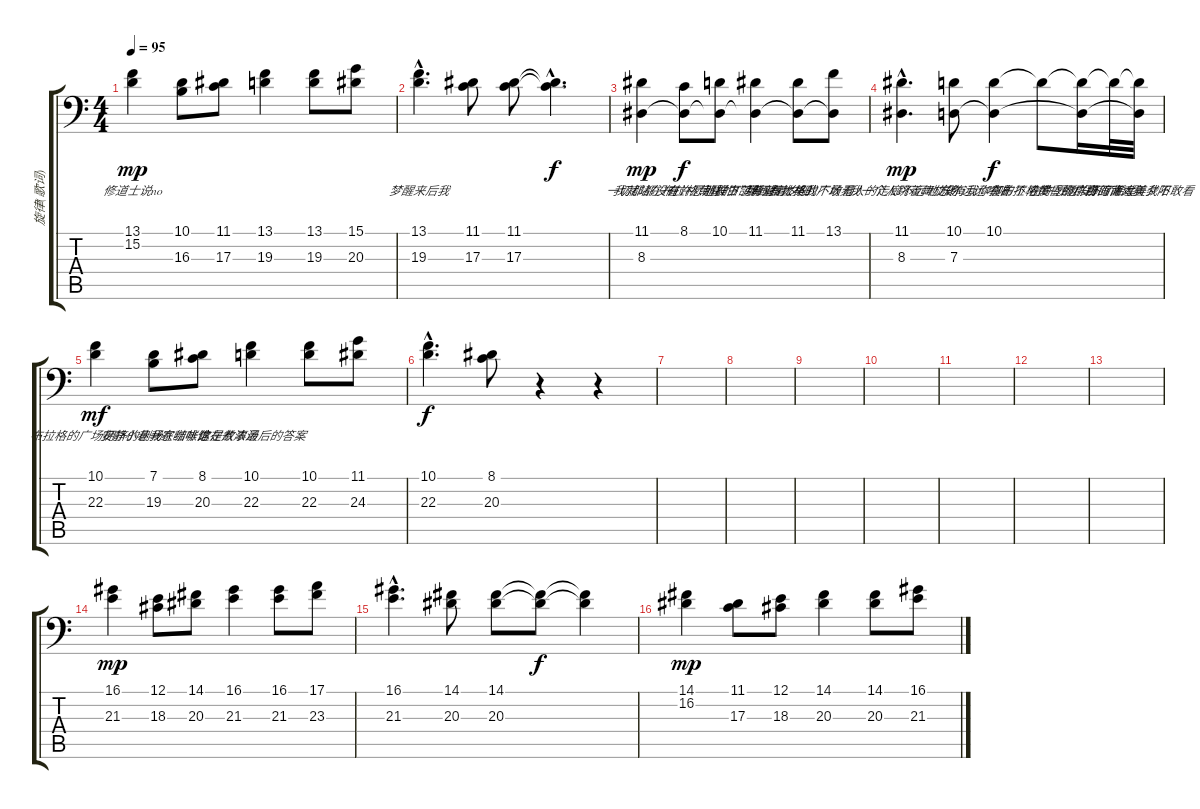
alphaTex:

\track ("旋律(歌词)" "旋律(歌词)") {instrument sopranosax}
\staff {score tabs}
\tuning (E3 B2 G2 D2 A1 E1) {hide}
\ts (4 4)
\tempo 95
\clef f4
\ks c
(13.1 15.2).4{lyrics (0 "修道士说no") lyrics (1 "") lyrics (2 "") lyrics (3 "") lyrics (4 "") dy mp} (10.1 16.3).8{lyrics (0 "") lyrics (1 "") lyrics (2 "") lyrics (3 "") lyrics (4 "")} (11.1 17.3).8{lyrics (0 "") lyrics (1 "") lyrics (2 "") lyrics (3 "") lyrics (4 "")} (13.1 19.3).4{lyrics (0 "") lyrics (1 "") lyrics (2 "") lyrics (3 "") lyrics (4 "")} (13.1 19.3).8{lyrics (0 "") lyrics (1 "") lyrics (2 "") lyrics (3 "") lyrics (4 "")} (15.1 20.3).8{lyrics (0 "") lyrics (1 "") lyrics (2 "") lyrics (3 "") lyrics (4 "")} |
(13.1{hac} 19.3{hac}).4{d lyrics (0 "梦醒来后我") lyrics (1 "") lyrics (2 "") lyrics (3 "") lyrics (4 "")} (11.1 17.3).8{lyrics (0 "") lyrics (1 "") lyrics (2 "") lyrics (3 "") lyrics (4 "")} (11.1 17.3).8{lyrics (0 "") lyrics (1 "") lyrics (2 "") lyrics (3 "") lyrics (4 "")} (11.1{hac t} 17.3{hac t}).4{d lyrics (0 "") lyrics (1 "") lyrics (2 "") lyrics (3 "") lyrics (4 "") dy f} |
(11.1 8.3).4{lyrics (0 "一切都都没有") lyrics (1 "") lyrics (2 "") lyrics (3 "") lyrics (4 "") dy mp} (8.1 8.3{t}).8{lyrics (0 "我就站在布拉格黄昏的广场") lyrics (1 "") lyrics (2 "") lyrics (3 "") lyrics (4 "") dy f} (10.1 8.3{t}).8{lyrics (0 "在许愿池投下了希望") lyrics (1 "") lyrics (2 "") lyrics (3 "") lyrics (4 "")} (11.1 8.3{t}).4{lyrics (0 "那群白鸽背对着夕阳") lyrics (1 "") lyrics (2 "") lyrics (3 "") lyrics (4 "")} (11.1 8.3{t}).8{lyrics (0 "那画面太美我不敢看") lyrics (1 "") lyrics (2 "") lyrics (3 "") lyrics (4 "")} (13.1 8.3{t}).8{lyrics (0 "布拉格的广场无人的走廊") lyrics (1 "") lyrics (2 "") lyrics (3 "") lyrics (4 "")} |
(11.1{hac} 8.3{hac}).4{d lyrics (0 "我一个人跳着舞旋转") lyrics (1 "") lyrics (2 "") lyrics (3 "") lyrics (4 "") dy mp} (10.1 7.3).8{lyrics (0 "不远地方你远远吟唱") lyrics (1 "") lyrics (2 "") lyrics (3 "") lyrics (4 "")} (10.1 7.3{t}).4{lyrics (0 "没有我你真的不习惯") lyrics (1 "") lyrics (2 "") lyrics (3 "") lyrics (4 "") dy f} 10.1{t}.8{lyrics (0 "在布拉格黄昏的广场") lyrics (1 "") lyrics (2 "") lyrics (3 "") lyrics (4 "")} (10.1{t} 7.3{t}).16{lyrics (0 "在许愿池投下了希望") lyrics (1 "") lyrics (2 "") lyrics (3 "") lyrics (4 "")} 10.1{t}.32{lyrics (0 "那群白鸽背对着夕阳") lyrics (1 "") lyrics (2 "") lyrics (3 "") lyrics (4 "")} (10.1{t} 7.3{t}).32{lyrics (0 "那画面太美我不敢看") lyrics (1 "") lyrics (2 "") lyrics (3 "") lyrics (4 "")} |
(10.1 22.3).4{lyrics (0 "布拉格的广场拥挤的剧场") lyrics (1 "") lyrics (2 "") lyrics (3 "") lyrics (4 "") dy mf} (7.1 19.3).8{lyrics (0 "安静小巷一家咖啡馆") lyrics (1 "") lyrics (2 "") lyrics (3 "") lyrics (4 "")} (8.1 20.3).8{lyrics (0 "我在结帐你在煮浓汤") lyrics (1 "") lyrics (2 "") lyrics (3 "") lyrics (4 "")} (10.1 22.3).4{lyrics (0 "这是故事最后的答案") lyrics (1 "") lyrics (2 "") lyrics (3 "") lyrics (4 "")} (10.1 22.3).8 (11.1 24.3).8 |
(10.1{hac} 22.3{hac}).4{d dy f} (8.1 20.3).8 r.4 r.4 |
|
|
|
|
|
|
|
(16.1 21.3).4{dy mp} (12.1 18.3).8 (14.1 20.3).8 (16.1 21.3).4 (16.1 21.3).8 (17.1 23.3).8 |
(16.1{hac} 21.3{hac}).4{d} (14.1 20.3).8 (14.1 20.3).8 (14.1{t} 20.3{t}).8{dy f} (14.1{t} 20.3{t}).4 |
(14.1 16.2).4{dy mp} (11.1 17.3).8 (12.1 18.3).8 (14.1 20.3).4 (14.1 20.3).8 (16.1 21.3).8
